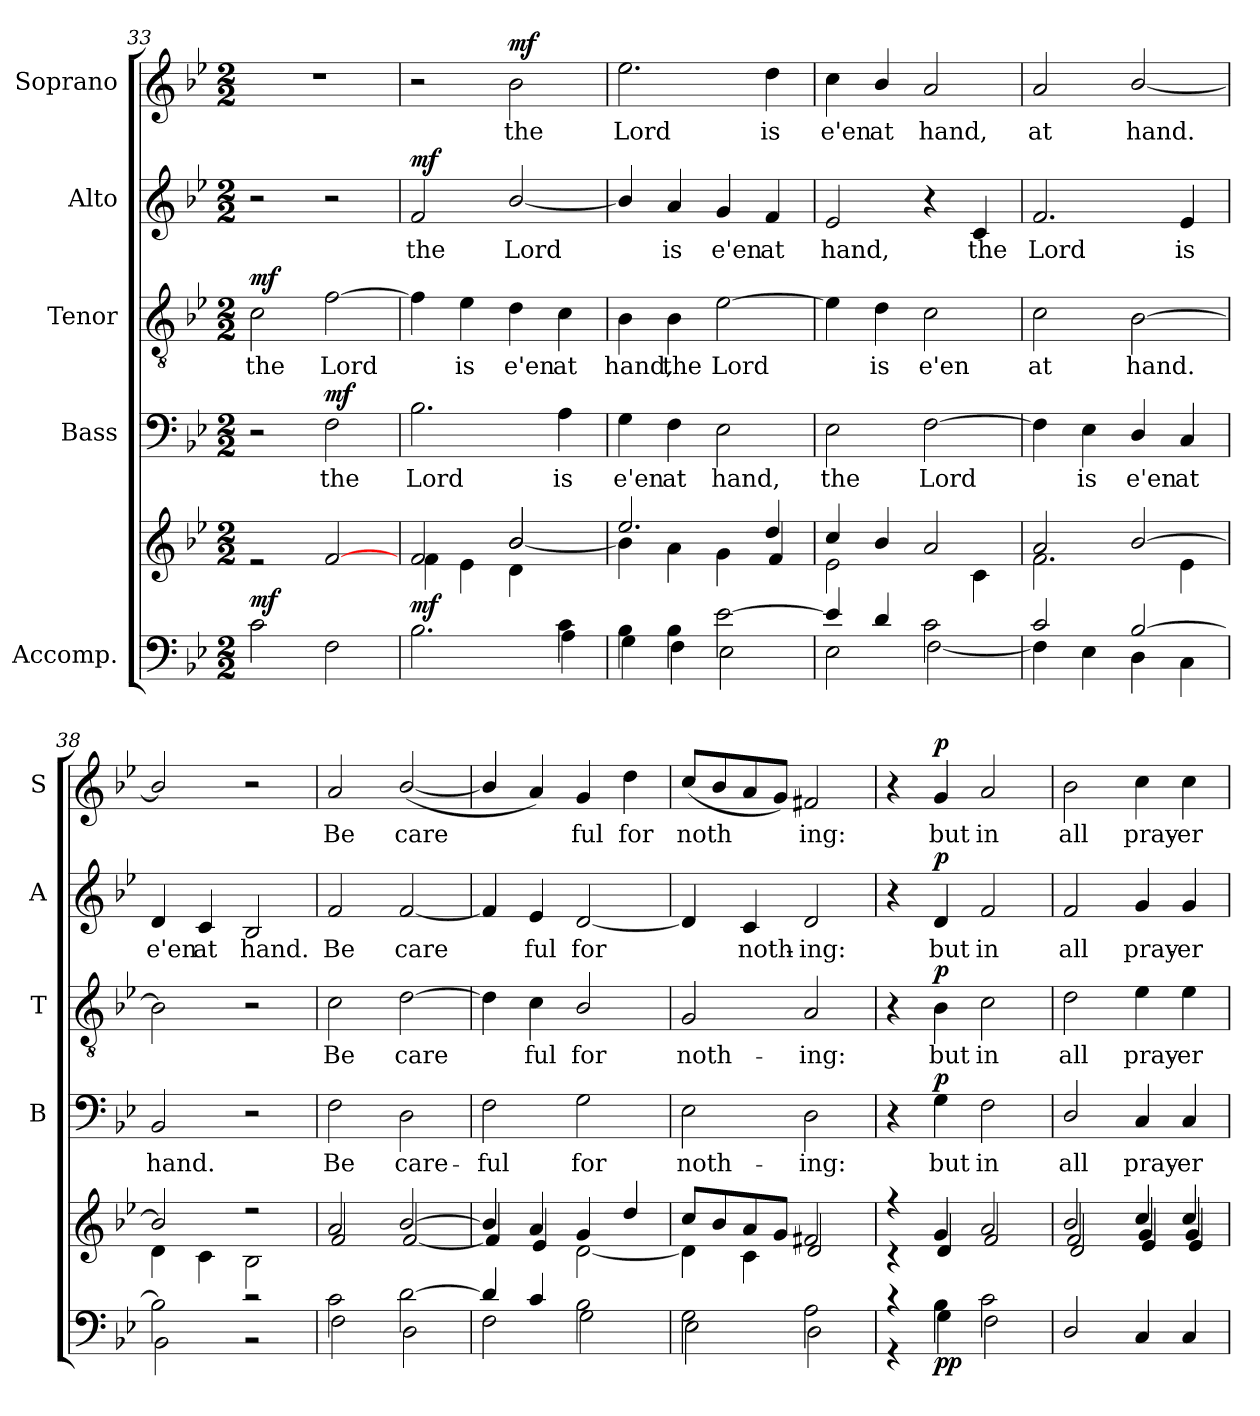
**kern	**kern	**dynam	**kern	**text	**dynam	**kern	**text	**dynam	**kern	**text	**dynam	**kern	**text	**dynam
*part5	*part5	*part5	*part4	*part4	*part4	*part3	*part3	*part3	*part2	*part2	*part2	*part1	*part1	*part1
*staff6	*staff5	*staff5/6	*staff4	*staff4	*staff4	*staff3	*staff3	*staff3	*staff2	*staff2	*staff2	*staff1	*staff1	*staff1
*I"Accomp.	*	*	*I"Bass	*	*	*I"Tenor	*	*	*I"Alto	*	*	*I"Soprano	*	*
*	*	*	*I'B	*	*	*I'T	*	*	*I'A	*	*	*I'S	*	*
*clefF4	*clefG2	*	*clefF4	*	*	*clefGv2	*	*	*clefG2	*	*	*clefG2	*	*
*k[b-e-]	*k[b-e-]	*	*k[b-e-]	*	*	*k[b-e-]	*	*	*k[b-e-]	*	*	*k[b-e-]	*	*
*B-:	*B-:	*	*B-:	*	*	*B-:	*	*	*B-:	*	*	*B-:	*	*
*M2/2	*M2/2	*	*M2/2	*	*	*M2/2	*	*	*M2/2	*	*	*M2/2	*	*
=33	=33	=33	=33	=33	=33	=33	=33	=33	=33	=33	=33	=33	=33	=33
*^	*^	*	*	*	*	*	*	*	*	*	*	*	*	*
*	*	*	*^	*	*	*	*	*	*	*	*	*	*	*	*	*
!	!	!	!	!	!LO:DY:a=2	!	!	!	!	!LO:LY:b	!LO:DY:b	!	!	!	!	!	!
2c\	2ryy	1ryy	2r	2ryy	mf	2r	.	.	2c\	the	mf	2r	.	.	1r	.	.
!	!	!	!	!	!	!	!LO:LY:b	!LO:DY:b	!	!LO:LY:b	!	!	!	!	!	!	!
2ryy	2F\	.	2ryy	[>2f/	.	2F\	the	mf	[2f\	Lord	.	2r	.	.	.	.	.
=34	=34	=34	=34	=34	=34	=34	=34	=34	=34	=34	=34	=34	=34	=34	=34	=34	=34
!	!	!	!	!	!LO:DY:b	!	!LO:LY:b	!	!	!	!	!	!LO:LY:b	!LO:DY:b	!	!	!
2.ryy	2.B-\	2ryy	2f/	4f\	mf	2.B-\	Lord	.	4f\]	.	.	2f/	the	mf	2r	.	.
!	!	!	!	!	!	!	!	!	!	!LO:LY:b	!	!	!	!	!	!	!
.	.	.	.	4e-\	.	.	.	.	4e-i\	is	.	.	.	.	.	.	.
!	!	!	!	!	!	!	!	!	!	!LO:LY:b	!	!	!LO:LY:b	!	!	!LO:LY:b	!LO:DY:b
.	.	2b-/	[>2b-/	4d\	.	.	.	.	4d\	e'en	.	[2b-/	Lord	.	2b-\	the	mf
!	!	!	!	!	!	!	!LO:LY:b	!	!	!LO:LY:b	!	!	!	!	!	!	!
4c\	4A\	.	.	4ryy	.	4A\	is	.	4c\	at	.	.	.	.	.	.	.
!!LO:PB:g=z
=35	=35	=35	=35	=35	=35	=35	=35	=35	=35	=35	=35	=35	=35	=35	=35	=35	=35
!	!	!	!	!	!	!	!LO:LY:b	!	!	!LO:LY:b	!	!	!	!	!	!LO:LY:b	!
*	*	*	*v	*v	*	*	*	*	*	*	*	*	*	*	*	*	*
4B-\	4G\	2.ee-/	4b-\]	.	4G\	e'en	.	4B-\	hand,	.	4b-/]	.	.	2.ee-\	Lord	.
!	!	!	!	!	!	!LO:LY:b	!	!	!LO:LY:b	!	!	!LO:LY:b	!	!	!	!
4B-\	4F\	.	4a\	.	4F\	at	.	4B-\	the	.	4a/	is	.	.	.	.
!	!	!	!	!	!	!LO:LY:b	!	!	!LO:LY:b	!	!	!LO:LY:b	!	!	!	!
[<2e-\	2E-\	.	4g\	.	2E-\	hand,	.	[2e-\	Lord	.	4g/	e'en	.	.	.	.
!	!	!	!	!	!	!	!	!	!	!	!	!LO:LY:b	!	!	!LO:LY:b	!
.	.	4dd/	4f/	.	.	.	.	.	.	.	4f/	at	.	4dd\	is	.
=36	=36	=36	=36	=36	=36	=36	=36	=36	=36	=36	=36	=36	=36	=36	=36	=36
!	!	!	!	!	!	!LO:LY:b	!	!	!	!	!	!LO:LY:b	!	!	!LO:LY:b	!
4e-/]	2E-\	4cc/	2e-\	.	2E-\	the	.	4e-\]	.	.	2e-/	hand,	.	4cc\	e'en	.
!	!	!	!	!	!	!	!	!	!LO:LY:b	!	!	!	!	!	!LO:LY:b	!
4d/	.	4b-/	.	.	.	.	.	4d\	is	.	.	.	.	4b-/	at	.
!	!	!	!	!	!	!LO:LY:b	!	!	!LO:LY:b	!	!	!	!	!	!LO:LY:b	!
2c\	[<2F\	2a/	4ryy	.	[2F\	Lord	.	2c\	e'en	.	4r	.	.	2a/	hand,	.
!	!	!	!	!	!	!	!	!	!	!	!	!LO:LY:b	!	!	!	!
.	.	.	4c\	.	.	.	.	.	.	.	4c/	the	.	.	.	.
=37	=37	=37	=37	=37	=37	=37	=37	=37	=37	=37	=37	=37	=37	=37	=37	=37
!	!	!	!	!	!	!	!	!	!LO:LY:b	!	!	!LO:LY:b	!	!	!LO:LY:b	!
2c/	4F\]	2a/	2.f\	.	4F\]	.	.	2c\	at	.	2.f/	Lord	.	2a/	at	.
!	!	!	!	!	!	!LO:LY:b	!	!	!	!	!	!	!	!	!	!
.	4E-\	.	.	.	4E-\	is	.	.	.	.	.	.	.	.	.	.
!	!	!	!	!	!	!LO:LY:b	!	!	!LO:LY:b	!	!	!	!	!	!LO:LY:b	!
[>2B-/	4D\	[>2b-/	.	.	4D/	e'en	.	[2B-\	hand.	.	.	.	.	[2b-/	hand.	.
!	!	!	!	!	!	!LO:LY:b	!	!	!	!	!	!LO:LY:b	!	!	!	!
.	4C\	.	4e-\	.	4C/	at	.	.	.	.	4e-/	is	.	.	.	.
=38	=38	=38	=38	=38	=38	=38	=38	=38	=38	=38	=38	=38	=38	=38	=38	=38
!	!	!	!	!	!	!LO:LY:b	!	!	!	!	!	!LO:LY:b	!	!	!	!
2B-\]	2BB-\	2b-/]	4d\	.	2BB-/	hand.	.	2B-\]	.	.	4d/	e'en	.	2b-/]	.	.
!	!	!	!	!	!	!	!	!	!	!	!	!LO:LY:b	!	!	!	!
.	.	.	4c\	.	.	.	.	.	.	.	4c/	at	.	.	.	.
!	!	!	!	!	!	!	!	!	!	!	!	!LO:LY:b	!	!	!	!
2r	2r	2r	2B-\	.	2r	.	.	2r	.	.	2B-/	hand.	.	2r	.	.
=39	=39	=39	=39	=39	=39	=39	=39	=39	=39	=39	=39	=39	=39	=39	=39	=39
!	!	!	!	!	!	!LO:LY:b	!	!	!LO:LY:b	!	!	!LO:LY:b	!	!	!LO:LY:b	!
2c\	2F\	2a/	2f/	.	2F\	Be	.	2c\	Be	.	2f/	Be	.	2a/	Be	.
!	!	!	!	!	!	!LO:LY:b	!	!	!LO:LY:b	!	!	!LO:LY:b	!	!	!LO:LY:b	!
[<2d\	2D\	[>2b-/	[>2f/	.	2D\	care-	.	[2d\	care­	.	[2f/	care­	.	(<[2b-/	care­	.
=40	=40	=40	=40	=40	=40	=40	=40	=40	=40	=40	=40	=40	=40	=40	=40	=40
!	!	!	!	!	!	!LO:LY:b	!	!	!	!	!	!	!	!	!	!
4d/]	2F\	4b-/]	4f/]	.	2F\	-ful	.	4d\]	.	.	4f/]	.	.	4b-/]	.	.
!	!	!	!	!	!	!	!	!	!LO:LY:b	!	!	!LO:LY:b	!	!	!	!
4c/	.	4a/	4e-/	.	.	.	.	4c\	ful	.	4e-/	ful	.	4a/)	.	.
!	!	!	!	!	!	!LO:LY:b	!	!	!LO:LY:b	!	!	!LO:LY:b	!	!	!LO:LY:b	!
2B-\	2G\	4g/	[<2d\	.	2G\	for	.	2B-/	for	.	[2d/	for	.	4g/	ful	.
!	!	!	!	!	!	!	!	!	!	!	!	!	!	!	!LO:LY:b	!
.	.	4dd/	.	.	.	.	.	.	.	.	.	.	.	4dd\	for	.
!!LO:LB:g=z
=41	=41	=41	=41	=41	=41	=41	=41	=41	=41	=41	=41	=41	=41	=41	=41	=41
!	!	!	!	!	!	!LO:LY:b	!	!	!LO:LY:b	!	!	!	!	!	!LO:LY:b	!
2G\	2E-\	8cc/L	4d\]	.	2E-\	noth-	.	2G/	noth-	.	4d/]	.	.	(<8cc/L	noth­	.
.	.	8b-/	.	.	.	.	.	.	.	.	.	.	.	8b-/	.	.
!	!	!	!	!	!	!	!	!	!	!	!	!LO:LY:b	!	!	!	!
.	.	8a/	4c\	.	.	.	.	.	.	.	4c/	noth-	.	8a/	.	.
.	.	8g/J	.	.	.	.	.	.	.	.	.	.	.	8g/J)	.	.
!	!	!	!	!	!	!LO:LY:b	!	!	!LO:LY:b	!	!	!LO:LY:b	!	!	!LO:LY:b	!
2A\	2D\	2f#X/	2d/	.	2D\	-ing:	.	2A/	-ing:	.	2d/	-ing:	.	2f#X/	ing:	.
=42	=42	=42	=42	=42	=42	=42	=42	=42	=42	=42	=42	=42	=42	=42	=42	=42
4r	4r	4r	4r	.	4r	.	.	4r	.	.	4r	.	.	4r	.	.
!	!	!	!	!LO:DY:b=2	!	!LO:LY:b	!	!	!LO:LY:b	!	!	!LO:LY:b	!	!	!LO:LY:b	!
!	!	!	!	!LO:DY:n=1:b	!	!	!LO:DY:b	!	!	!LO:DY:b	!	!	!LO:DY:b	!	!	!LO:DY:b
4B-\	4G\	4g/	4d/	p p	4G\	but	p	4B-\	but	p	4d/	but	p	4g/	but	p
!	!	!	!	!	!	!LO:LY:b	!	!	!LO:LY:b	!	!	!LO:LY:b	!	!	!LO:LY:b	!
2c\	2F\	2a/	2f/	.	2F\	in	.	2c\	in	.	2f/	in	.	2a/	in	.
=43	=43	=43	=43	=43	=43	=43	=43	=43	=43	=43	=43	=43	=43	=43	=43	=43
*	*	*	*^	*	*	*	*	*	*	*	*	*	*	*	*	*
!	!	!	!	!	!	!	!LO:LY:b	!	!	!LO:LY:b	!	!	!LO:LY:b	!	!	!LO:LY:b	!
*v	*v	*	*	*	*	*	*	*	*	*	*	*	*	*	*	*	*
2D/	2b-/	2f/	2d/	.	2D/	all	.	2d\	all	.	2f/	all	.	2b-\	all	.
!	!	!	!	!	!	!LO:LY:b	!	!	!LO:LY:b	!	!	!LO:LY:b	!	!	!LO:LY:b	!
4C/	4cc/	4g/	4e-/	.	4C/	pray-	.	4e-\	pray-	.	4g/	pray-	.	4cc\	pray-	.
!	!	!	!	!	!	!LO:LY:b	!	!	!LO:LY:b	!	!	!LO:LY:b	!	!	!LO:LY:b	!
4C/	4cc/	4g/	4e-/	.	4C/	-er	.	4e-\	-er	.	4g/	-er	.	4cc\	-er	.
*	*v	*v	*v	*	*	*	*	*	*	*	*	*	*	*	*	*
=	=	=	=	=	=	=	=	=	=	=	=	=	=	=
*-	*-	*-	*-	*-	*-	*-	*-	*-	*-	*-	*-	*-	*-	*-
